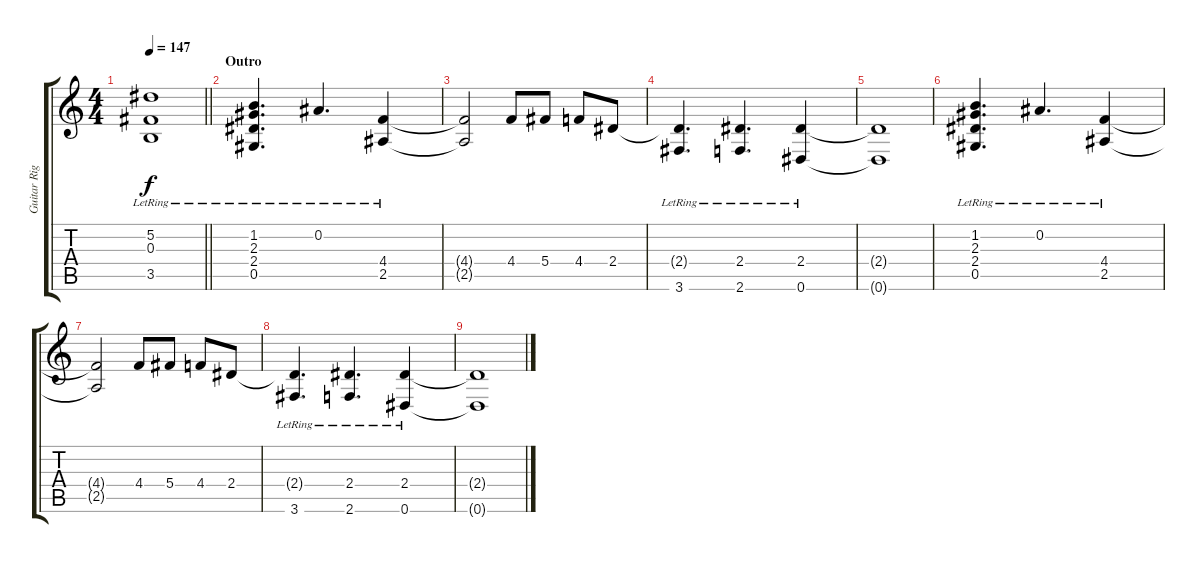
\track ("Guitar Right" "Guitar Rig") {instrument acousticguitarsteel}
\staff {score tabs}
\tuning (Eb4 Bb3 Gb3 Db3 Ab2 Eb2) {hide}
\ts (4 4)
\tempo 147
\clef g2
\barLineRight lightlight
\ks c
(5.2{lr} 0.3{lr} 3.5{lr}).1{dy f} |
\section ("" "Outro")
(1.2{lr} 2.3{lr} 2.4{lr} 0.5{lr}).4{d} 0.2{lr}.4{d} (4.4{lr} 2.5{lr}).4 |
(4.4{t} 2.5{t}).2 4.4.8 5.4.8 4.4.8 2.4.8 |
(2.4{t} 3.6{lr}).4{d} (2.4{lr} 2.6{lr}).4{d} (2.4{lr} 0.6{lr}).4 |
(2.4{t} 0.6{t}).1 |
(1.2{lr} 2.3{lr} 2.4{lr} 0.5{lr}).4{d} 0.2{lr}.4{d} (4.4{lr} 2.5{lr}).4 |
(4.4{t} 2.5{t}).2 4.4.8 5.4.8 4.4.8 2.4.8 |
(2.4{t} 3.6{lr}).4{d} (2.4{lr} 2.6{lr}).4{d} (2.4{lr} 0.6{lr}).4 |
(2.4{t} 0.6{t}).1
